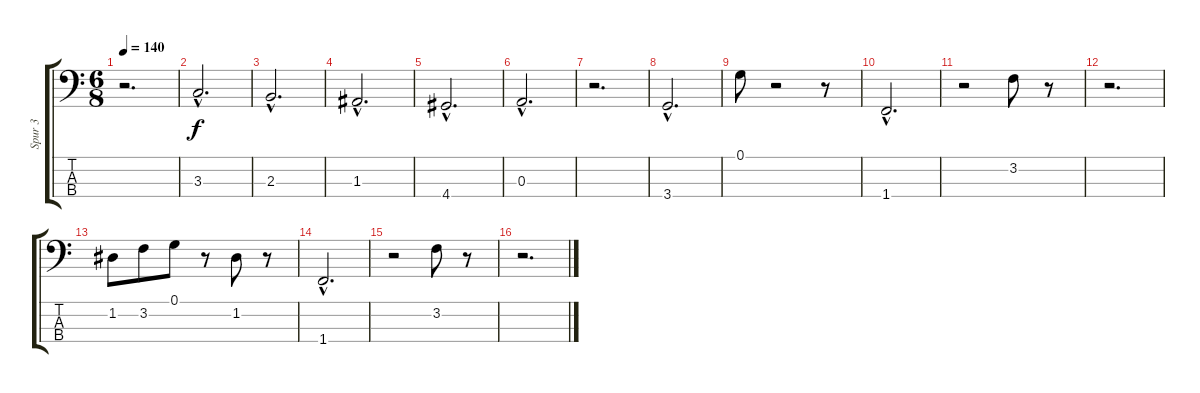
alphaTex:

\track ("Spur 3" "Spur 3") {instrument electricbassfinger}
\staff {score tabs}
\tuning (G2 D2 A1 E1) {hide}
\ts (6 8)
\tempo 140
\clef f4
\ks c
r.2{d dy f} |
3.3{hac}.2{d} |
2.3{hac}.2{d} |
1.3{hac}.2{d} |
4.4{hac}.2{d} |
0.3{hac}.2{d} |
r.2{d} |
3.4{hac}.2{d} |
0.1.8 r.2 r.8 |
1.4{hac}.2{d} |
r.2 3.2.8 r.8 |
r.2{d} |
1.2.8 3.2.8 0.1.8 r.8 1.2.8 r.8 |
1.4{hac}.2{d} |
r.2 3.2.8 r.8 |
r.2{d}
